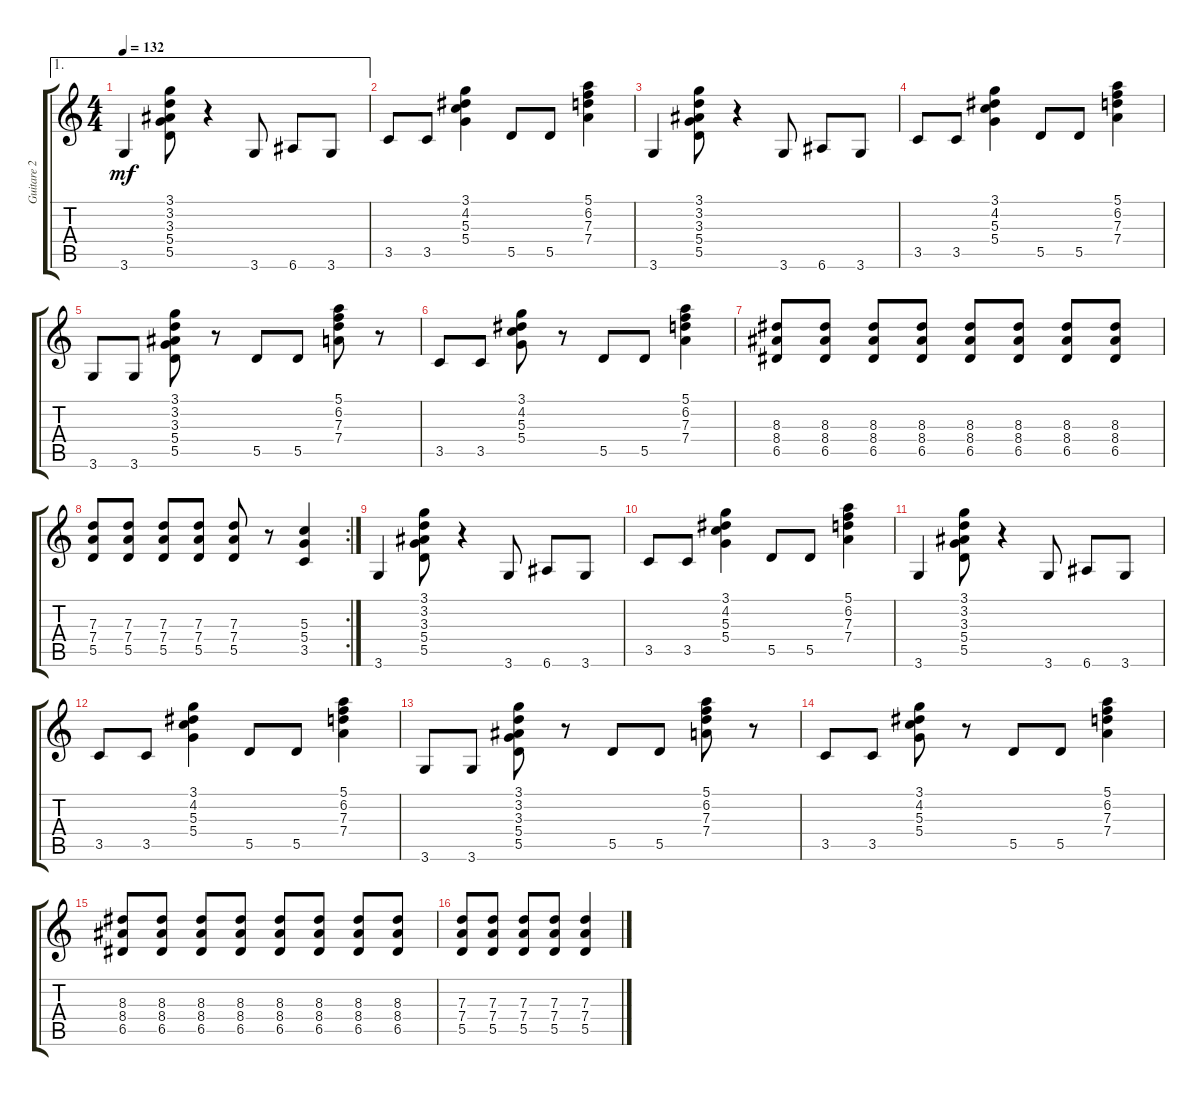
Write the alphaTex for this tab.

\track ("Guitare 2" "Guitare 2") {instrument electricguitarmuted}
\staff {score tabs}
\tuning (E4 B3 G3 D3 A2 E2) {hide}
\ae 1
\ts (4 4)
\tempo 132
\clef g2
\ks c
3.6.4{dy mf} (3.1 3.2 3.3 5.4 5.5).8 r.4 3.6.8 6.6.8 3.6.8 |
3.5.8 3.5.8 (3.1 4.2 5.3 5.4).4 5.5.8 5.5.8 (5.1 6.2 7.3 7.4).4 |
3.6.4 (3.1 3.2 3.3 5.4 5.5).8 r.4 3.6.8 6.6.8 3.6.8 |
3.5.8 3.5.8 (3.1 4.2 5.3 5.4).4 5.5.8 5.5.8 (5.1 6.2 7.3 7.4).4 |
3.6.8 3.6.8 (3.1 3.2 3.3 5.4 5.5).8 r.8 5.5.8 5.5.8 (5.1 6.2 7.3 7.4).8 r.8 |
3.5.8 3.5.8 (3.1 4.2 5.3 5.4).8 r.8 5.5.8 5.5.8 (5.1 6.2 7.3 7.4).4 |
(8.3 8.4 6.5).8 (8.3 8.4 6.5).8 (8.3 8.4 6.5).8 (8.3 8.4 6.5).8 (8.3 8.4 6.5).8 (8.3 8.4 6.5).8 (8.3 8.4 6.5).8 (8.3 8.4 6.5).8 |
\rc 2
(7.3 7.4 5.5).8 (7.3 7.4 5.5).8 (7.3 7.4 5.5).8 (7.3 7.4 5.5).8 (7.3 7.4 5.5).8 r.8 (5.3 5.4 3.5).4 |
3.6.4 (3.1 3.2 3.3 5.4 5.5).8 r.4 3.6.8 6.6.8 3.6.8 |
3.5.8 3.5.8 (3.1 4.2 5.3 5.4).4 5.5.8 5.5.8 (5.1 6.2 7.3 7.4).4 |
3.6.4 (3.1 3.2 3.3 5.4 5.5).8 r.4 3.6.8 6.6.8 3.6.8 |
3.5.8 3.5.8 (3.1 4.2 5.3 5.4).4 5.5.8 5.5.8 (5.1 6.2 7.3 7.4).4 |
3.6.8 3.6.8 (3.1 3.2 3.3 5.4 5.5).8 r.8 5.5.8 5.5.8 (5.1 6.2 7.3 7.4).8 r.8 |
3.5.8 3.5.8 (3.1 4.2 5.3 5.4).8 r.8 5.5.8 5.5.8 (5.1 6.2 7.3 7.4).4 |
(8.3 8.4 6.5).8 (8.3 8.4 6.5).8 (8.3 8.4 6.5).8 (8.3 8.4 6.5).8 (8.3 8.4 6.5).8 (8.3 8.4 6.5).8 (8.3 8.4 6.5).8 (8.3 8.4 6.5).8 |
(7.3 7.4 5.5).8 (7.3 7.4 5.5).8 (7.3 7.4 5.5).8 (7.3 7.4 5.5).8 (7.3 7.4 5.5).4
